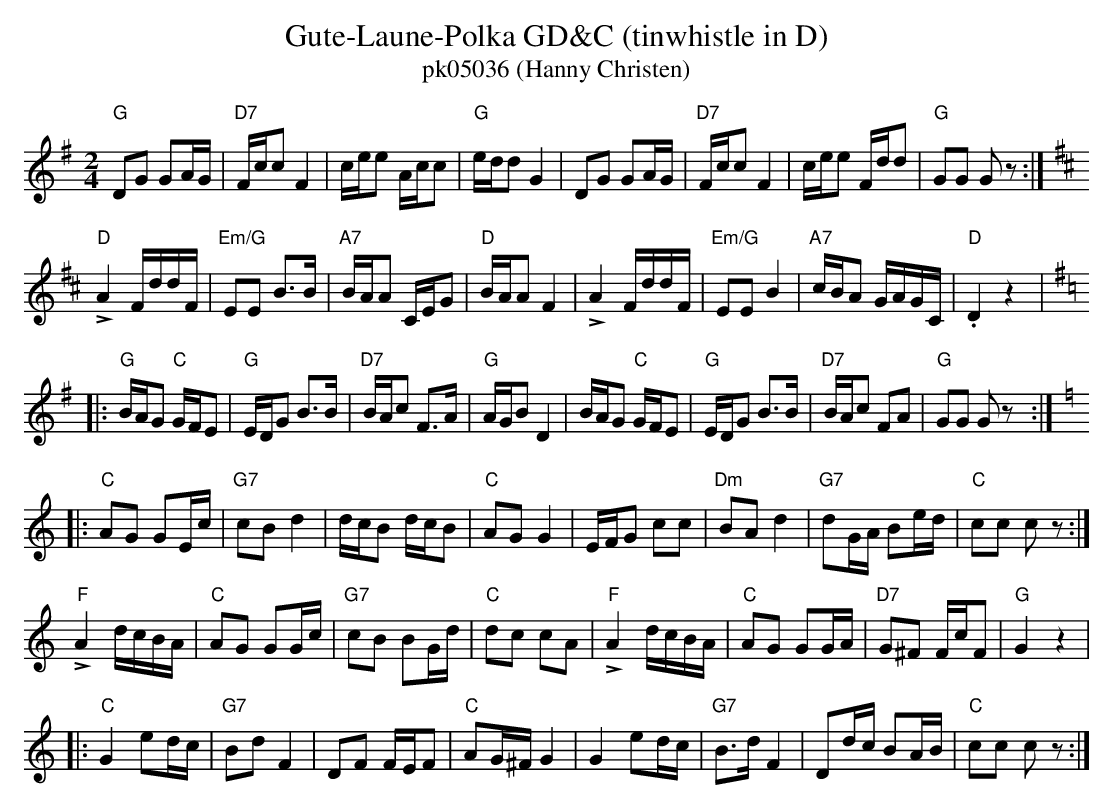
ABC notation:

X:1
T:Gute-Laune-Polka GD&C (tinwhistle in D)
T:pk05036 (Hanny Christen)
M:2/4
L:1/16
K:G transpose=3%%MIDI gchordon
"G"D2G2 G2AG | "D7"Fcc2F4 | cee2 Acc2 | "G"edd2G4 | D2G2 G2AG | "D7"Fcc2F4 | cee2 Fdd2 | "G"G2G2 G2z2 :| [K:Dmaj]
"D"!>!A4 FddF | "Em/G"E2E2 B3B | "A7"BAA2 CEG2 | "D"BAA2F4 | !>!A4 FddF | "Em/G"E2E2 B4 | "A7"cBA2 GAGC | "D".D4z4 |: [K:Gmaj]
"G"BAG2 "C"GFE2 | "G"EDG2 B3B | "D7"BAc2 F3A | "G"AGB2D4 | BAG2 "C"GFE2 | "G"EDG2 B3B | "D7"BAc2 F2A2 | "G"G2G2 G2z2 :: [K:Cmaj]
"C"A2G2 G2Ec | "G7"c2B2 d4 | dcB2 dcB2 | "C"A2G2G4 | EFG2 c2c2 | "Dm"B2A2d4 | "G7"d2GA B2ed | "C"c2c2 c2z2 :|
"F"!>!A4 dcBA | "C"A2G2 G2Gc | "G7"c2B2 B2Gd | "C"d2c2 c2A2 | "F"!>!A4 dcBA | "C"A2G2 G2GA | "D7"G2^F2 FcF2 | "G"G4z4 |
|: "C"G4 e2dc | "G7"B2d2F4 | D2F2 FEF2 | "C"A2G^FG4 | G4 e2dc | "G7"B3dF4 | D2dc B2AB | "C"c2c2 c2z2 :|
